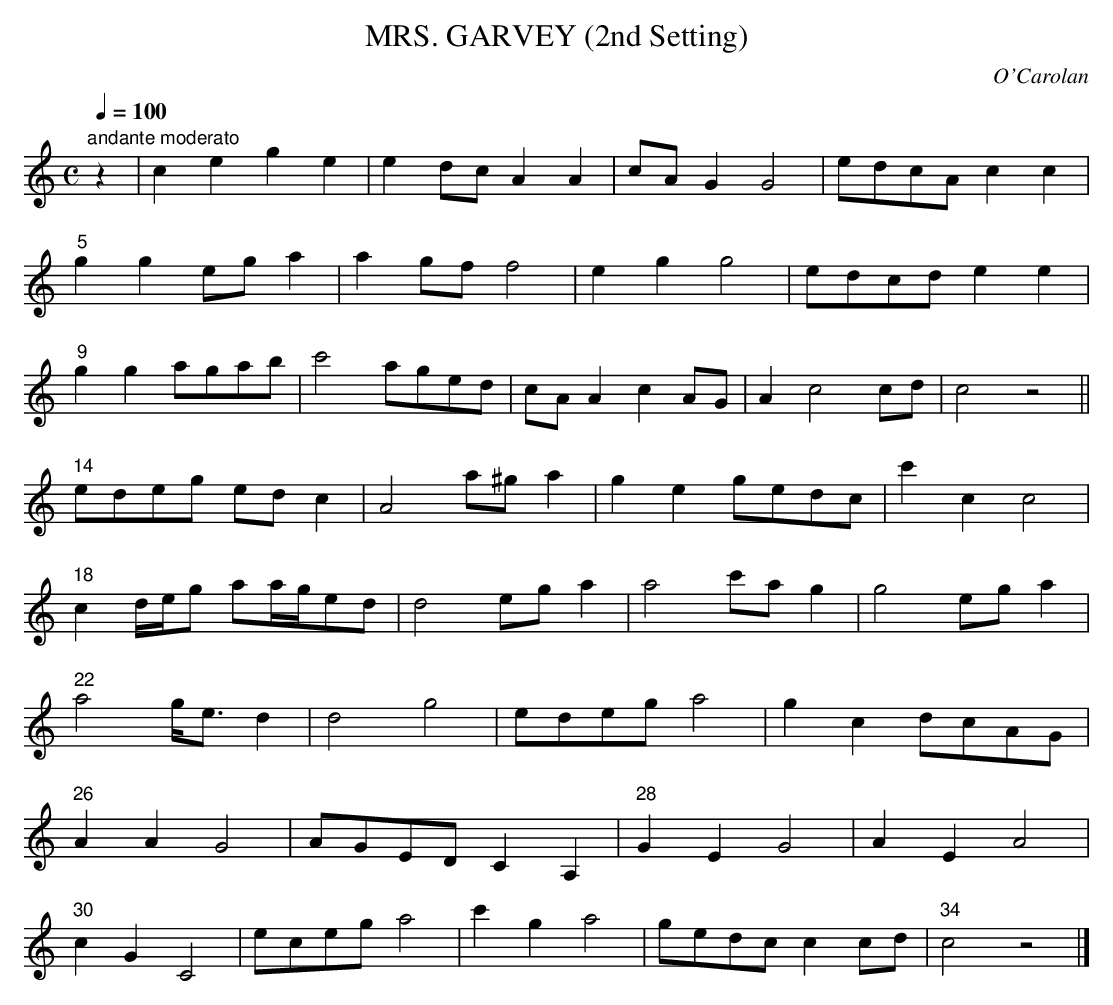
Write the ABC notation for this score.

X:1
T:MRS. GARVEY (2nd Setting)
C:O'Carolan
an octave.
Q:1/4=100
M:C
L:1/8
K:C
"andante moderato"
z2|c2e2 g2e2|e2dc A2A2|cAG2 G4|edcA c2c2|
"5"g2g2 ega2|a2gf f4|e2g2 g4|edcd e2e2|
"9"g2g2 agab|c'4 aged|cAA2 c2AG|A2c4cd|c4 z4||
"14"edeg edc2|A4 a^ga2|g2e2 gedc|c'2c2 c4|
"18"c2d/e/g aa/g/ed|d4 ega2|a4 c'ag2|g4 ega2|
"22"a4 g<ed2|d4 g4|edeg a4|g2c2 dcAG|
"26"A2A2 G4|AGED C2A,2|"28"G2E2 G4|A2E2 A4|
"30"c2G2 C4|eceg a4|c'2g2 a4|gedc c2cd|"34"c4z4|]
